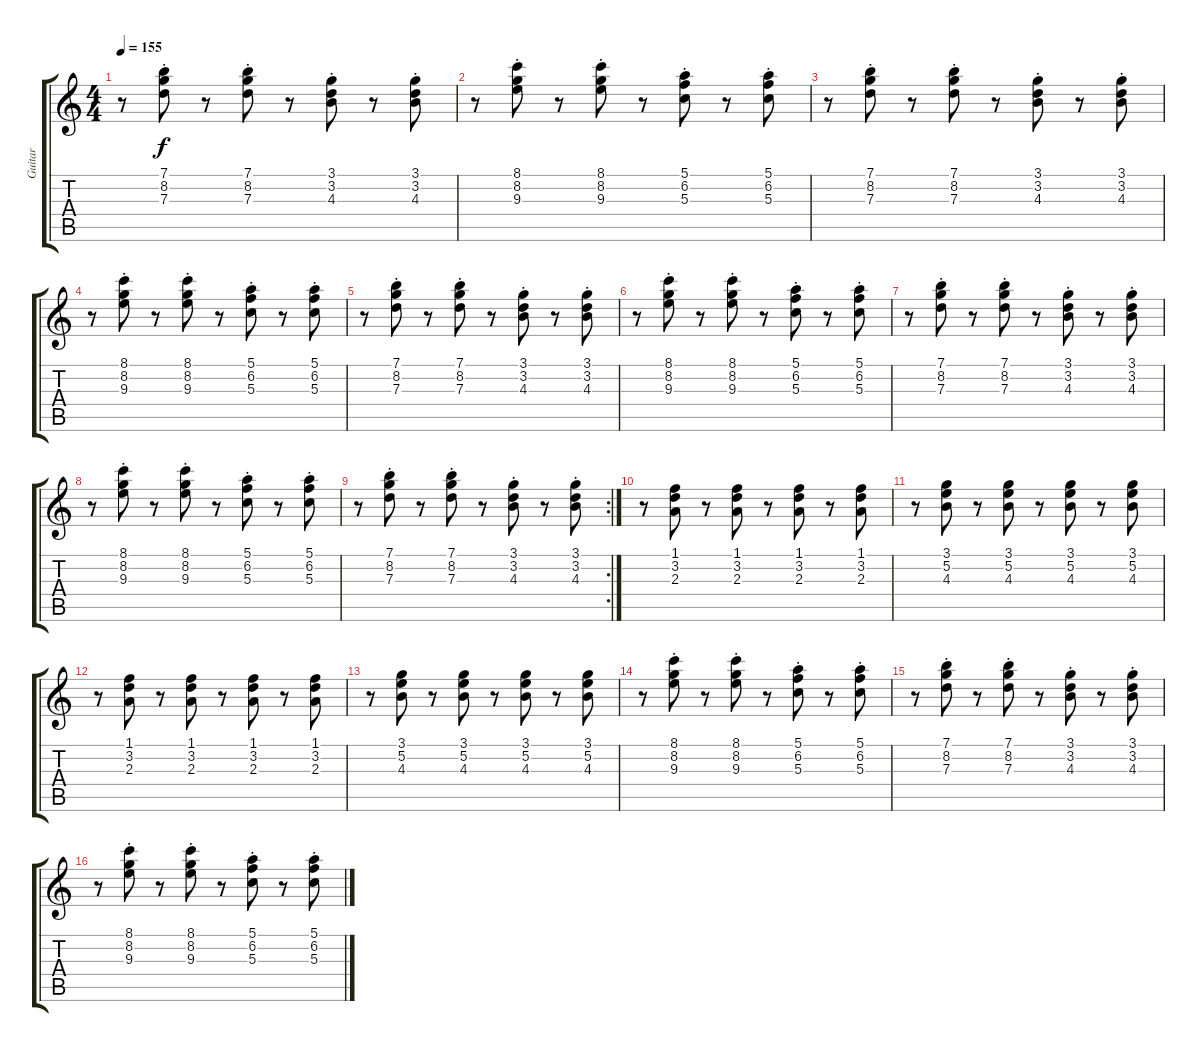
\track ("Guitar" "Guitar") {instrument electricguitarclean}
\staff {score tabs}
\tuning (E4 B3 G3 D3 A2 E2) {hide}
\ts (4 4)
\tempo 155
\clef g2
\ks c
r.8{dy f} (7.1 8.2{st} 7.3).8 r.8 (7.1 8.2{st} 7.3).8 r.8 (3.1 3.2{st} 4.3).8 r.8 (3.1 3.2{st} 4.3).8 |
r.8 (8.1 8.2{st} 9.3).8 r.8 (8.1 8.2{st} 9.3).8 r.8 (5.1 6.2{st} 5.3).8 r.8 (5.1 6.2{st} 5.3).8 |
r.8 (7.1 8.2{st} 7.3).8 r.8 (7.1 8.2{st} 7.3).8 r.8 (3.1 3.2{st} 4.3).8 r.8 (3.1 3.2{st} 4.3).8 |
r.8 (8.1 8.2{st} 9.3).8 r.8 (8.1 8.2{st} 9.3).8 r.8 (5.1 6.2{st} 5.3).8 r.8 (5.1 6.2{st} 5.3).8 |
r.8 (7.1 8.2{st} 7.3).8 r.8 (7.1 8.2{st} 7.3).8 r.8 (3.1 3.2{st} 4.3).8 r.8 (3.1 3.2{st} 4.3).8 |
r.8 (8.1 8.2{st} 9.3).8 r.8 (8.1 8.2{st} 9.3).8 r.8 (5.1 6.2{st} 5.3).8 r.8 (5.1 6.2{st} 5.3).8 |
r.8 (7.1 8.2{st} 7.3).8 r.8 (7.1 8.2{st} 7.3).8 r.8 (3.1 3.2{st} 4.3).8 r.8 (3.1 3.2{st} 4.3).8 |
r.8 (8.1 8.2{st} 9.3).8 r.8 (8.1 8.2{st} 9.3).8 r.8 (5.1 6.2{st} 5.3).8 r.8 (5.1 6.2{st} 5.3).8 |
\rc 2
r.8 (7.1 8.2{st} 7.3).8 r.8 (7.1 8.2{st} 7.3).8 r.8 (3.1 3.2{st} 4.3).8 r.8 (3.1 3.2{st} 4.3).8 |
r.8 (1.1 3.2 2.3).8 r.8 (1.1 3.2 2.3).8 r.8 (1.1 3.2 2.3).8 r.8 (1.1 3.2 2.3).8 |
r.8 (3.1 5.2 4.3).8 r.8 (3.1 5.2 4.3).8 r.8 (3.1 5.2 4.3).8 r.8 (3.1 5.2 4.3).8 |
r.8 (1.1 3.2 2.3).8 r.8 (1.1 3.2 2.3).8 r.8 (1.1 3.2 2.3).8 r.8 (1.1 3.2 2.3).8 |
r.8 (3.1 5.2 4.3).8 r.8 (3.1 5.2 4.3).8 r.8 (3.1 5.2 4.3).8 r.8 (3.1 5.2 4.3).8 |
r.8 (8.1 8.2{st} 9.3).8 r.8 (8.1 8.2{st} 9.3).8 r.8 (5.1 6.2{st} 5.3).8 r.8 (5.1 6.2{st} 5.3).8 |
r.8 (7.1 8.2{st} 7.3).8 r.8 (7.1 8.2{st} 7.3).8 r.8 (3.1 3.2{st} 4.3).8 r.8 (3.1 3.2{st} 4.3).8 |
r.8 (8.1 8.2{st} 9.3).8 r.8 (8.1 8.2{st} 9.3).8 r.8 (5.1 6.2{st} 5.3).8 r.8 (5.1 6.2{st} 5.3).8
